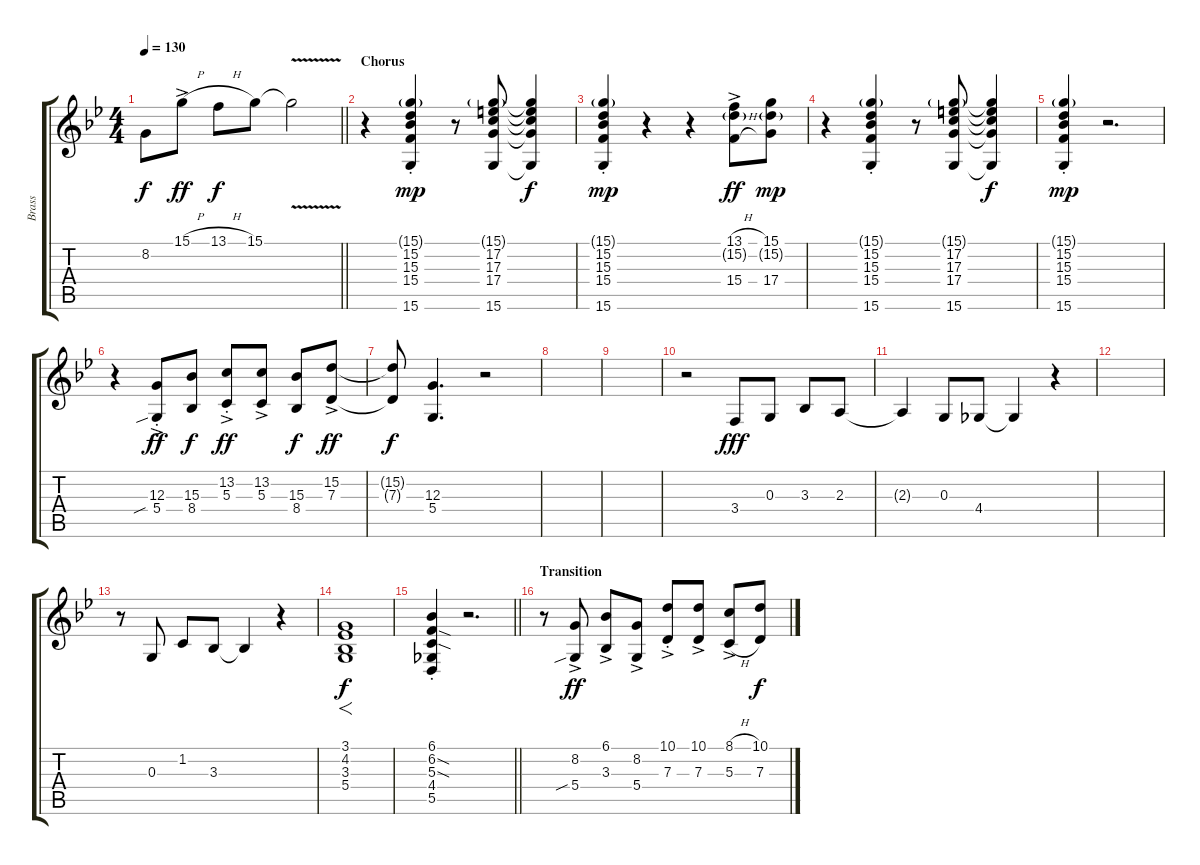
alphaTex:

\track ("Brass" "Brass") {instrument brasssection}
\staff {score tabs}
\tuning (E4 B3 G3 D3 A2 E2) {hide}
\ts (4 4)
\tempo 130
\clef g2
\barLineRight lightlight
\ks bb
8.2{t}.8{dy f} 15.1{h ac}.8{dy ff} 13.1{h}.8{dy f} 15.1.8 15.1{v t}.2 |
\section ("" "Chorus")
r.4 (15.1{g st} 15.2{st} 15.3{st} 15.4{st} 15.6{st}).4{dy mp} r.8 (15.1{g} 17.2 17.3 17.4 15.6).8 (15.1{t} 17.2{t} 17.3{t} 17.4{t} 15.6{t}).4{dy f} |
(15.1{g st} 15.2{st} 15.3{st} 15.4{st} 15.6{st}).4{dy mp} r.4 r.4 (13.1{h ac} 15.2{h g} 15.4{h ac}).8{dy ff} (15.1 15.2{g} 17.4).8{dy mp} |
r.4 (15.1{g st} 15.2{st} 15.3{st} 15.4{st} 15.6{st}).4 r.8 (15.1{g} 17.2 17.3 17.4 15.6).8 (15.1{t} 17.2{t} 17.3{t} 17.4{t} 15.6{t}).4{dy f} |
(15.1{g st} 15.2{st} 15.3{st} 15.4{st} 15.6{st}).4{dy mp} r.2{d} |
r.4 (12.3{ac st} 5.4{sib st}).8{dy ff} (15.3 8.4).8{dy f} (13.2{ac st} 5.3{st}).8{dy ff} (13.2{ac} 5.3).8 (15.3 8.4).8{dy f} (15.2{ac} 7.3{ac}).8{dy ff} |
(15.2{t} 7.3{t}).8{dy f} (12.3 5.4).4{d} r.2 |
|
|
r.2 3.4.8{dy fff} 0.3.8 3.3.8 2.3.8 |
2.3{t}.4 0.3.8 4.4.8 4.4{t}.4 r.4 |
|
r.8 0.3.8 1.2.8 3.3.8 3.3{t}.4 r.4 |
(3.1 4.2 3.3 5.4).1{f dy f} |
\barLineRight lightlight
(6.1{st} 6.2{sod st} 5.3{sod st} 4.4{st} 5.5{st}).4 r.2{d} |
\section ("" "Transition")
r.8 (8.2{ac} 5.4{sib}).8{dy ff} (6.1{ac} 3.3).8 (8.2{ac} 5.4).8 (10.1{ac st} 7.3{ac st}).8 (10.1{ac} 7.3).8 (8.1{h ac} 5.3{h}).8 (10.1 7.3).8{dy f}
